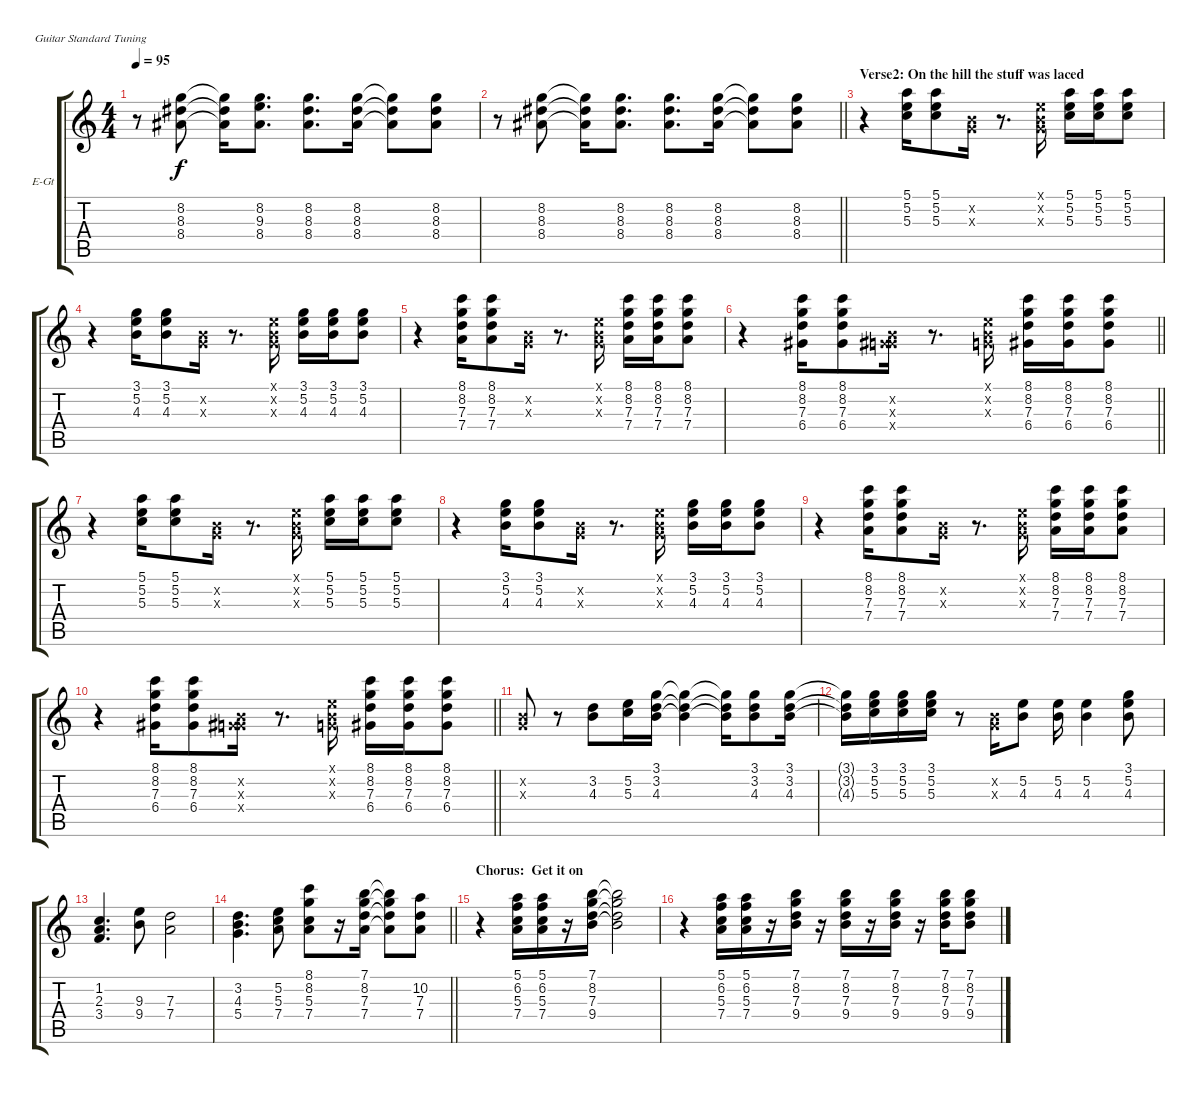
\bracketExtendMode groupsimilarinstruments
\firstSystemTrackNameOrientation horizontal
\otherSystemsTrackNameOrientation horizontal
\track ("Rhythm Guitar" "E-Gt") {instrument electricguitarjazz}
\staff {score tabs}
\tuning (E4 B3 G3 D3 A2 E2)
\ts (4 4)
\tempo 95
\clef g2
\ks c
r.8{dy f} (8.2 8.3 8.4).8 (8.2{t} 8.3{t} 8.4{t}).16 (8.2 9.3 8.4).8{d} (8.2 8.3 8.4).8{d} (8.2 8.3 8.4).16 (8.2{t} 8.3{t} 8.4{t}).8 (8.2 8.3 8.4).8 |
\barLineRight lightlight
r.8 (8.2 8.3 8.4).8 (8.2{t} 8.3{t} 8.4{t}).16 (8.2 8.3 8.4).8{d} (8.2 8.3 8.4).8{d} (8.2 8.3 8.4).16 (8.2{t} 8.3{t} 8.4{t}).8 (8.2 8.3 8.4).8 |
\section ("" "Verse2: On the hill the stuff was laced")
r.4 (5.1 5.2 5.3).16 (5.1 5.2 5.3).8 (0.2{x} 0.3{x}).16 r.8{d} (0.1{x} 0.2{x} 0.3{x}).16 (5.1 5.2 5.3).16 (5.1 5.2 5.3).16 (5.1 5.2 5.3).8 |
r.4 (3.1 5.2 4.3).16 (3.1 5.2 4.3).8 (0.2{x} 0.3{x}).16 r.8{d} (0.1{x} 0.2{x} 0.3{x}).16 (3.1 5.2 4.3).16 (3.1 5.2 4.3).16 (3.1 5.2 4.3).8 |
r.4 (8.1 8.2 7.3 7.4).16 (8.1 8.2 7.3 7.4).8 (0.2{x} 0.3{x}).16 r.8{d} (0.1{x} 0.2{x} 0.3{x}).16 (8.1 8.2 7.3 7.4).16 (8.1 8.2 7.3 7.4).16 (8.1 8.2 7.3 7.4).8 |
\barLineRight lightlight
r.4 (8.1 8.2 7.3 6.4).16 (8.1 8.2 7.3 6.4).8 (0.2{x} 0.3{x} 6.4{x}).16 r.8{d} (0.1{x} 0.2{x} 0.3{x}).16 (8.1 8.2 7.3 6.4).16 (8.1 8.2 7.3 6.4).16 (8.1 8.2 7.3 6.4).8 |
r.4 (5.1 5.2 5.3).16 (5.1 5.2 5.3).8 (0.2{x} 0.3{x}).16 r.8{d} (0.1{x} 0.2{x} 0.3{x}).16 (5.1 5.2 5.3).16 (5.1 5.2 5.3).16 (5.1 5.2 5.3).8 |
r.4 (3.1 5.2 4.3).16 (3.1 5.2 4.3).8 (0.2{x} 0.3{x}).16 r.8{d} (0.1{x} 0.2{x} 0.3{x}).16 (3.1 5.2 4.3).16 (3.1 5.2 4.3).16 (3.1 5.2 4.3).8 |
r.4 (8.1 8.2 7.3 7.4).16 (8.1 8.2 7.3 7.4).8 (0.2{x} 0.3{x}).16 r.8{d} (0.1{x} 0.2{x} 0.3{x}).16 (8.1 8.2 7.3 7.4).16 (8.1 8.2 7.3 7.4).16 (8.1 8.2 7.3 7.4).8 |
\barLineRight lightlight
r.4 (8.1 8.2 7.3 6.4).16 (8.1 8.2 7.3 6.4).8 (0.2{x} 0.3{x} 6.4{x}).16 r.8{d} (0.1{x} 0.2{x} 0.3{x}).16 (8.1 8.2 7.3 6.4).16 (8.1 8.2 7.3 6.4).16 (8.1 8.2 7.3 6.4).8 |
(0.2{x} 0.3{x}).8 r.8 (3.2 4.3).8 (5.2 5.3).16 (3.1 3.2 4.3).16 (3.1{t} 3.2{t} 4.3{t}).4 (3.1{t} 3.2{t} 4.3{t}).16 (3.1 3.2 4.3).8 (3.1 3.2 4.3).16 |
(3.1{t} 3.2{t} 4.3{t}).16 (3.1 5.2 5.3).16 (3.1 5.2 5.3).16 (3.1 5.2 5.3).16 r.8 (0.2{x} 0.3{x}).16 (5.2 4.3).8 (5.2 4.3).16 (5.2 4.3).4 (3.1 5.2 4.3).8 |
(1.2 2.3 3.4).4{d} (9.3 9.4).8 (7.3 7.4).2 |
\barLineRight lightlight
(3.2 4.3 5.4).4{d} (5.2 5.3 7.4).8 (8.1 8.2 5.3 7.4).8 r.16 (7.1 8.2 7.3 7.4).16 (7.1{t} 8.2{t} 7.3{t} 7.4{t}).8 (10.2 7.3 7.4).8 |
\section ("" "Chorus:  Get it on")
r.4 (5.1 6.2 5.3 7.4).16 (5.1 6.2 5.3 7.4).16 r.16 (7.1 8.2 7.3 9.4).16 (7.1{t} 8.2{t} 7.3{t} 9.4{t}).2 |
r.4 (5.1 6.2 5.3 7.4).16 (5.1 6.2 5.3 7.4).16 r.16 (7.1 8.2 7.3 9.4).16 r.16 (7.1 8.2 7.3 9.4).16 r.16 (7.1 8.2 7.3 9.4).16 r.16 (7.1 8.2 7.3 9.4).16 (7.1 8.2 7.3 9.4).8
